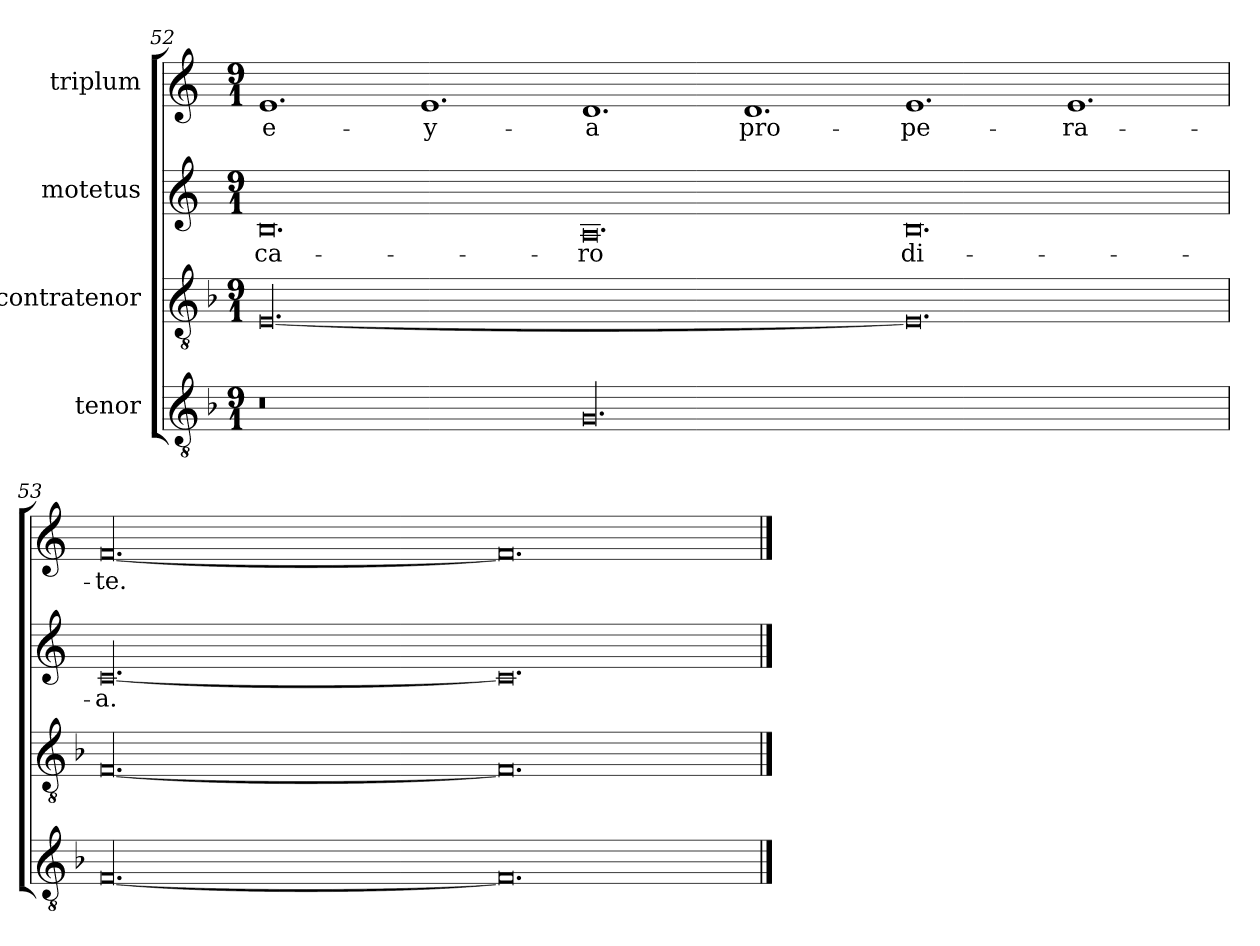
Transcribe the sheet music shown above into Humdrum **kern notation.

**kern	**kern	**kern	**text	**kern	**text
*part4	*part3	*part2	*part2	*part1	*part1
*staff4	*staff3	*staff2	*staff2	*staff1	*staff1
*I"tenor	*I"contratenor	*I"motetus	*	*I"triplum	*
*clefGv2	*clefGv2	*clefG2	*	*clefG2	*
*k[b-]	*k[b-]	*k[]	*	*k[]	*
*F:	*F:	*C:	*	*C:	*
*M9/1	*M9/1	*M9/1	*	*M9/1	*
=52	=52	=52	=52	=52	=52
0.r	[00.E/	0.B/	ca-	1.e/	e-
.	.	.	.	1.e/	-y-
00.G/	.	0.A/	-ro	1.d/	-a
.	.	.	.	1.d/	pro-
.	0.E/]	0.B/	di-	1.e/	-pe-
.	.	.	.	1.e/	-ra-
=53	=53	=53	=53	=53	=53
[00.F/	[00.F/	[00.c/	-a.	[00.f/	-te.
0.F/]	0.F/]	0.c/]	.	0.f/]	.
==	==	==	==	==	==
*-	*-	*-	*-	*-	*-
